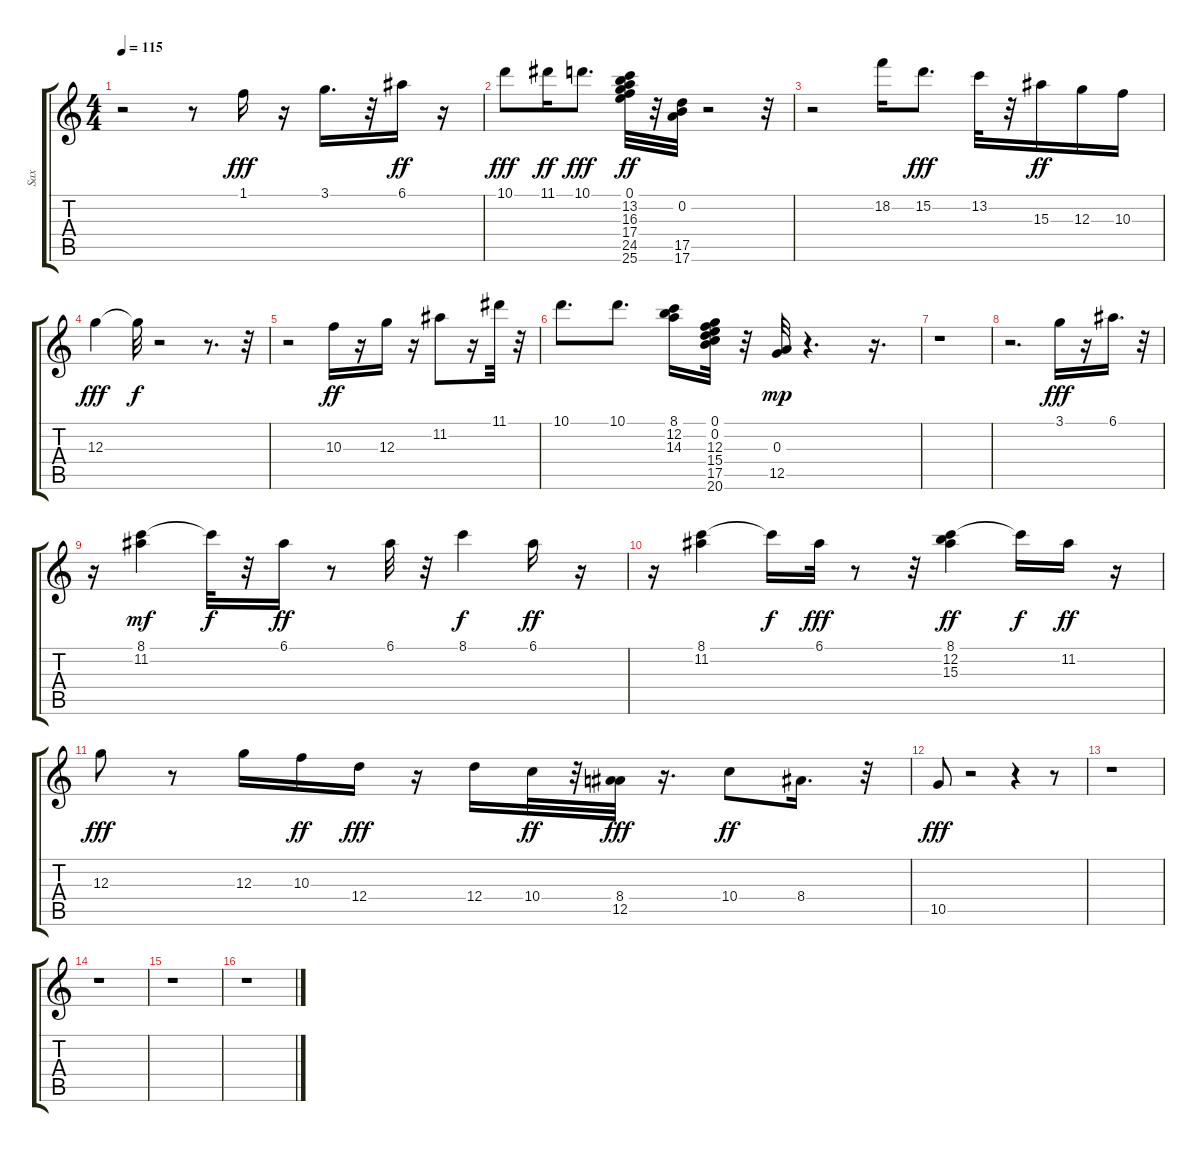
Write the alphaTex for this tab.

\track ("Sax" "Sax") {instrument acousticguitarnylon}
\staff {score tabs}
\tuning (E4 B3 G3 D3 A2 E2) {hide}
\ts (4 4)
\tempo 115
\clef g2
\ks c
r.2{dy f} r.8 1.1.16{dy fff} r.16 3.1.16{d} r.32 6.1.16{dy ff} r.16 |
10.1.8{dy fff} 11.1.16{dy ff} 10.1.8{d dy fff} (0.1 13.2 16.3 17.4 24.5 25.6).32{dy ff} r.32 (0.2 17.5 17.6).32 r.2 r.32 |
r.2 18.2.16 15.2.8{d dy fff} 13.2.32 r.32 15.3.16{dy ff} 12.3.16 10.3.16 |
12.3.4{dy fff} 12.3{t}.32{dy f} r.2 r.8{d} r.32 |
r.2 10.3.16{dy ff} r.16 12.3.16 r.16 11.2.8 r.16 11.1.32 r.32 |
10.1.8{d} 10.1.8{d} (8.1 12.2 14.3).16 (0.1 0.2 12.3 15.4 17.5 20.6).32 r.32 (0.3 12.5).32{dy mp} r.4{d} r.16{d} |
r.1 |
r.2{d} 3.1.16{dy fff} r.16 6.1.16{d} r.32 |
r.16 (8.1 11.2).4{dy mf} 8.1{t}.32{dy f} r.32 6.1.16{dy ff} r.8 6.1.32 r.32 8.1.4{dy f} 6.1.16{dy ff} r.16 |
r.16 (8.1 11.2).4 8.1{t}.16{dy f} 6.1.32{dy fff} r.8 r.32 (8.1 12.2 15.3).4{dy ff} 8.1{t}.16{dy f} 11.2.16{dy ff} r.16 |
12.3.8{dy fff} r.8 12.3.16 10.3.16{dy ff} 12.4.16{dy fff} r.16 12.4.16 10.4.32{dy ff} r.32 (8.4 12.5).32{dy fff} r.16{d} 10.4.8{dy ff} 8.4.16{d} r.32 |
10.5.8{dy fff} r.2 r.4 r.8 |
r.1 |
r.1 |
r.1 |
r.1
